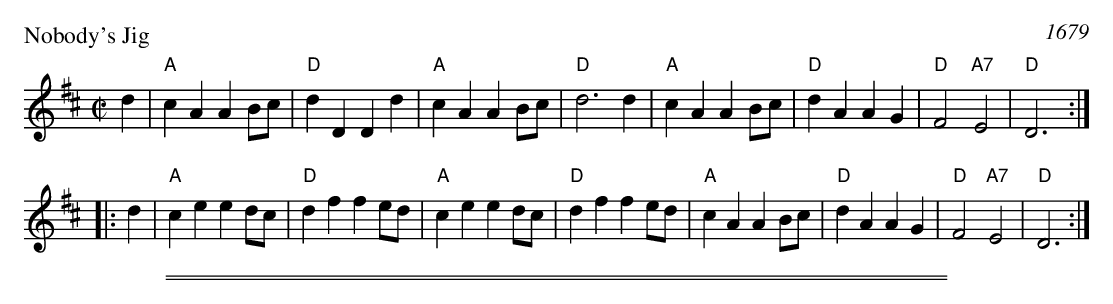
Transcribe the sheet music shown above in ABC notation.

X:1
P: Nobody's Jig
O: 1679
M: C|
L: 1/4
K: D
d |\
"A"cA AB/c/ | "D"dD Dd | "A"cA  AB/c/ | "D"d3d |\
"A"cA AB/c/ | "D"dA AG | "D"F2 "A7"E2 | "D"D3 :|
|: d |\
"A"ce ed/c/ | "D"df fe/d/ | "A"ce  ed/c/ | "D"df fe/d/ |\
"A"cA AB/c/ | "D"dA AG    | "D"F2 "A7"E2 | "D"D3 :|
